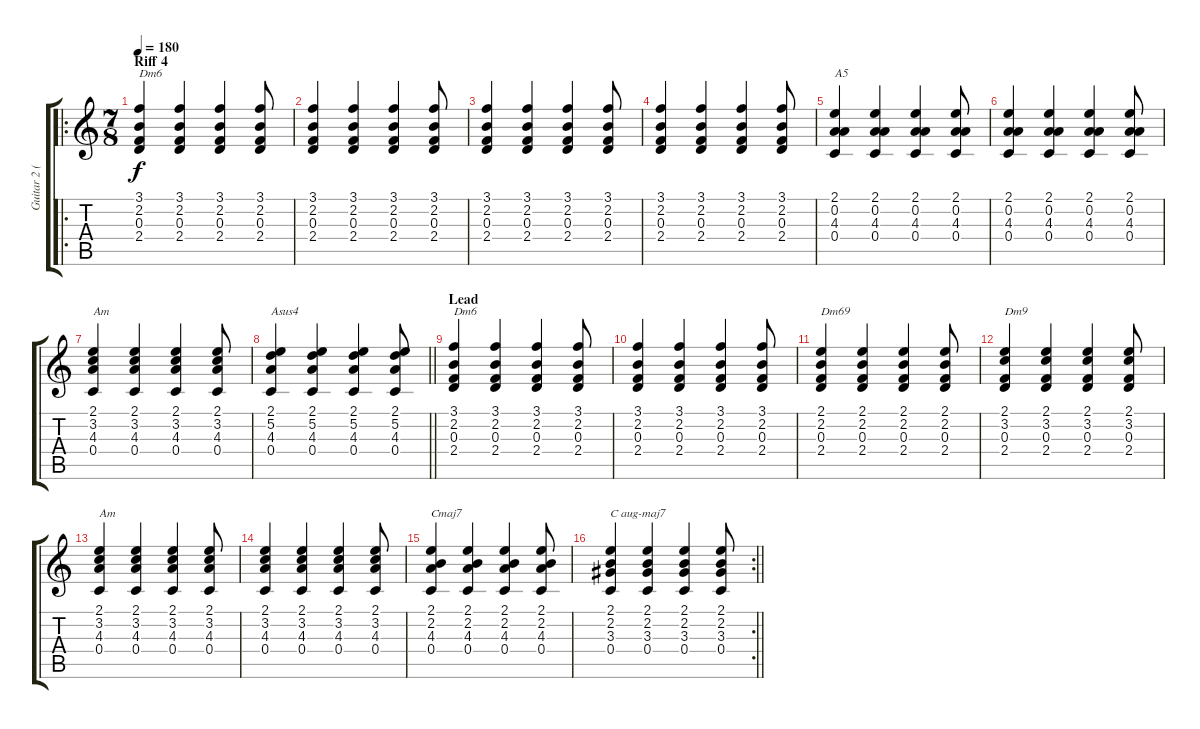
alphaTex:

\track ("Guitar 2 (Right)" "Guitar 2 (") {instrument acousticguitarsteel}
\staff {score tabs}
\tuning (D4 A3 F3 C3 G2 D2) {hide}
\ro
\ts (7 8)
\section ("" "Riff 4")
\tempo 180
\clef g2
\ks c
(3.1 2.2 0.3 2.4).4{txt "Dm6" dy f instrument distortionguitar} (3.1 2.2 0.3 2.4).4 (3.1 2.2 0.3 2.4).4 (3.1 2.2 0.3 2.4).8 |
(3.1 2.2 0.3 2.4).4 (3.1 2.2 0.3 2.4).4 (3.1 2.2 0.3 2.4).4 (3.1 2.2 0.3 2.4).8 |
(3.1 2.2 0.3 2.4).4 (3.1 2.2 0.3 2.4).4 (3.1 2.2 0.3 2.4).4 (3.1 2.2 0.3 2.4).8 |
(3.1 2.2 0.3 2.4).4 (3.1 2.2 0.3 2.4).4 (3.1 2.2 0.3 2.4).4 (3.1 2.2 0.3 2.4).8 |
(2.1 0.2 4.3 0.4).4{txt "A5"} (2.1 0.2 4.3 0.4).4 (2.1 0.2 4.3 0.4).4 (2.1 0.2 4.3 0.4).8 |
(2.1 0.2 4.3 0.4).4 (2.1 0.2 4.3 0.4).4 (2.1 0.2 4.3 0.4).4 (2.1 0.2 4.3 0.4).8 |
(2.1 3.2 4.3 0.4).4{txt "Am"} (2.1 3.2 4.3 0.4).4 (2.1 3.2 4.3 0.4).4 (2.1 3.2 4.3 0.4).8 |
\barLineRight lightlight
(2.1 5.2 4.3 0.4).4{txt "Asus4"} (2.1 5.2 4.3 0.4).4 (2.1 5.2 4.3 0.4).4 (2.1 5.2 4.3 0.4).8 |
\section ("" "Lead")
(3.1 2.2 0.3 2.4).4{txt "Dm6"} (3.1 2.2 0.3 2.4).4 (3.1 2.2 0.3 2.4).4 (3.1 2.2 0.3 2.4).8 |
(3.1 2.2 0.3 2.4).4 (3.1 2.2 0.3 2.4).4 (3.1 2.2 0.3 2.4).4 (3.1 2.2 0.3 2.4).8 |
(2.1 2.2 0.3 2.4).4{txt "Dm69"} (2.1 2.2 0.3 2.4).4 (2.1 2.2 0.3 2.4).4 (2.1 2.2 0.3 2.4).8 |
(2.1 3.2 0.3 2.4).4{txt "Dm9"} (2.1 3.2 0.3 2.4).4 (2.1 3.2 0.3 2.4).4 (2.1 3.2 0.3 2.4).8 |
(2.1 3.2 4.3 0.4).4{txt "Am"} (2.1 3.2 4.3 0.4).4 (2.1 3.2 4.3 0.4).4 (2.1 3.2 4.3 0.4).8 |
(2.1 3.2 4.3 0.4).4 (2.1 3.2 4.3 0.4).4 (2.1 3.2 4.3 0.4).4 (2.1 3.2 4.3 0.4).8 |
(2.1 2.2 4.3 0.4).4{txt "Cmaj7"} (2.1 2.2 4.3 0.4).4 (2.1 2.2 4.3 0.4).4 (2.1 2.2 4.3 0.4).8 |
\rc 2
\barLineRight lightlight
(2.1 2.2 3.3 0.4).4{txt "C aug-maj7"} (2.1 2.2 3.3 0.4).4 (2.1 2.2 3.3 0.4).4 (2.1 2.2 3.3 0.4).8
